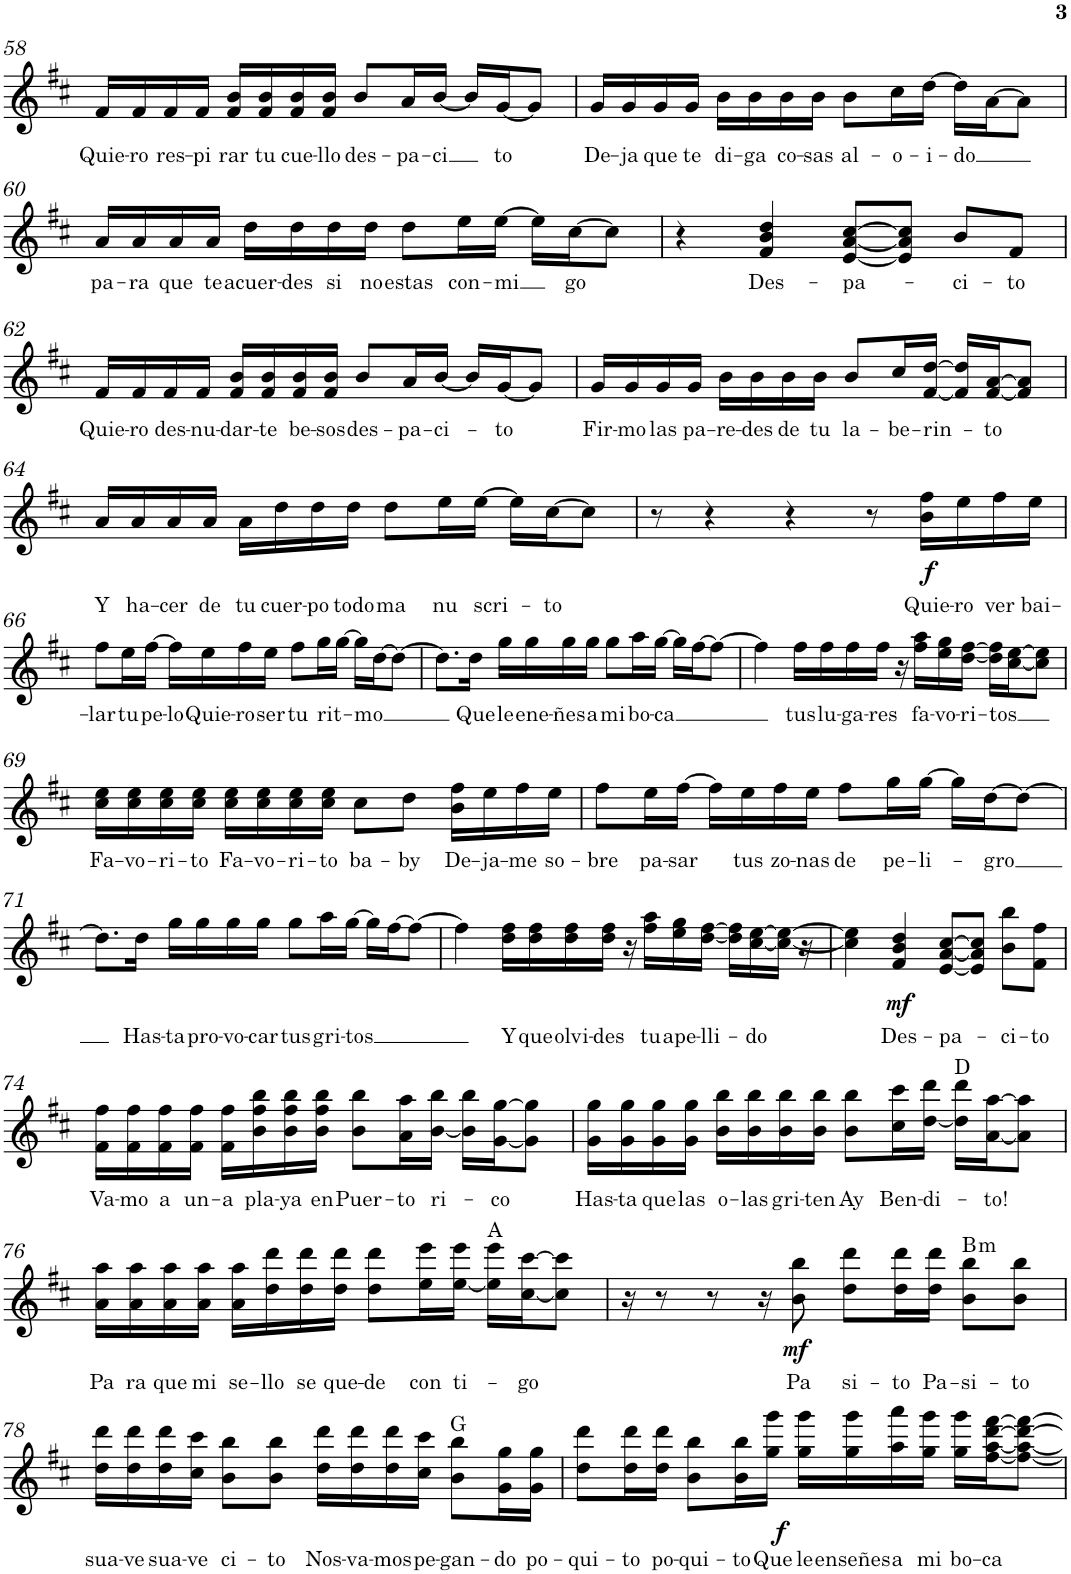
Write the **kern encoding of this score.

**kern	**text	**dynam	**harte
*part1	*part1	*part1	*part1
*staff1	*staff1	*staff1	*
*I"Piano	*	*	*
*I'Pno.	*	*	*
!!LO:PB:g=z
*clefG2	*	*	*
*k[f#c#]	*	*	*
*M4/4	*	*	*
=58	=58	=58	=58
!	!LO:LY:b	!	!
16f#/LL	Quie-	.	.
!	!LO:LY:b	!	!
16f#/	-ro	.	.
!	!LO:LY:b	!	!
16f#/	res-	.	.
!	!LO:LY:b	!	!
16f#/JJ	-pi	.	.
!	!LO:LY:b	!	!
16f#/ 16b/LL	rar	.	.
!	!LO:LY:b	!	!
16f#/ 16b/	tu	.	.
!	!LO:LY:b	!	!
16f#/ 16b/	cue-	.	.
!	!LO:LY:b	!	!
16f#/ 16b/JJ	-llo	.	.
!	!LO:LY:b	!	!
8b/L	des-	.	.
!	!LO:LY:b	!	!
16a/L	-pa-	.	.
!	!LO:LY:b	!	!
[16b/JJ	-ci	.	.
16b/LL]	.	.	.
!	!LO:LY:b	!	!
[16g/J	to	.	.
8g/J]	.	.	.
=59	=59	=59	=59
!	!LO:LY:b	!	!
16g/LL	De-	.	.
!	!LO:LY:b	!	!
16g/	-ja	.	.
!	!LO:LY:b	!	!
16g/	que	.	.
!	!LO:LY:b	!	!
16g/JJ	te	.	.
!	!LO:LY:b	!	!
16b\LL	di-	.	.
!	!LO:LY:b	!	!
16b\	-ga	.	.
!	!LO:LY:b	!	!
16b\	co-	.	.
!	!LO:LY:b	!	!
16b\JJ	-sas	.	.
!	!LO:LY:b	!	!
8b\L	al-	.	.
!	!LO:LY:b	!	!
16cc#\L	o-	.	.
!	!LO:LY:b	!	!
[16dd\JJ	-i-	.	.
!	!LO:LY:b	!	!
16dd\LL]	-do	.	.
[16a\J	.	.	.
8a\J]	.	.	.
!!LO:LB:g=z
=60	=60	=60	=60
!	!LO:LY:b	!	!
16a/LL	pa-	.	.
!	!LO:LY:b	!	!
16a/	-ra	.	.
!	!LO:LY:b	!	!
16a/	que	.	.
!	!LO:LY:b	!	!
16a/JJ	te	.	.
!	!LO:LY:b	!	!
16dd\LL	acuer-	.	.
!	!LO:LY:b	!	!
16dd\	-des	.	.
!	!LO:LY:b	!	!
16dd\	si	.	.
!	!LO:LY:b	!	!
16dd\JJ	no	.	.
!	!LO:LY:b	!	!
8dd\L	estas	.	.
!	!LO:LY:b	!	!
16ee\L	con-	.	.
!	!LO:LY:b	!	!
[16ee\JJ	-mi	.	.
16ee\LL]	.	.	.
!	!LO:LY:b	!	!
[16cc#\J	go	.	.
8cc#\J]	.	.	.
=61	=61	=61	=61
4r	.	.	.
!	!LO:LY:b	!	!
4f#/ 4b/ 4dd/	Des-	.	.
!	!LO:LY:b	!	!
[8e/ [8a/ [8cc#/L	-pa-	.	.
8e/] 8a/] 8cc#/]J	.	.	.
!	!LO:LY:b	!	!
8b/L	-ci-	.	.
!	!LO:LY:b	!	!
8f#/J	-to	.	.
!!LO:LB:g=z
=62	=62	=62	=62
!	!LO:LY:b	!	!
16f#/LL	Quie-	.	.
!	!LO:LY:b	!	!
16f#/	-ro	.	.
!	!LO:LY:b	!	!
16f#/	des-	.	.
!	!LO:LY:b	!	!
16f#/JJ	-nu-	.	.
!	!LO:LY:b	!	!
16f#/ 16b/LL	-dar-	.	.
!	!LO:LY:b	!	!
16f#/ 16b/	-te	.	.
!	!LO:LY:b	!	!
16f#/ 16b/	be-	.	.
!	!LO:LY:b	!	!
16f#/ 16b/JJ	-sos	.	.
!	!LO:LY:b	!	!
8b/L	des-	.	.
!	!LO:LY:b	!	!
16a/L	-pa-	.	.
!	!LO:LY:b	!	!
[16b/JJ	-ci-	.	.
16b/LL]	.	.	.
!	!LO:LY:b	!	!
[16g/J	-to	.	.
8g/J]	.	.	.
=63	=63	=63	=63
!	!LO:LY:b	!	!
16g/LL	Fir-	.	.
!	!LO:LY:b	!	!
16g/	-mo	.	.
!	!LO:LY:b	!	!
16g/	las	.	.
!	!LO:LY:b	!	!
16g/JJ	pa-	.	.
!	!LO:LY:b	!	!
16b\LL	-re-	.	.
!	!LO:LY:b	!	!
16b\	-des	.	.
!	!LO:LY:b	!	!
16b\	de	.	.
!	!LO:LY:b	!	!
16b\JJ	tu	.	.
!	!LO:LY:b	!	!
8b/L	la-	.	.
!	!LO:LY:b	!	!
16cc#/L	-be-	.	.
!	!LO:LY:b	!	!
[16f#/ [16dd/JJ	-rin-	.	.
16f#/] 16dd/]LL	.	.	.
!	!LO:LY:b	!	!
[16f#/ [16a/J	-to	.	.
8f#/] 8a/]J	.	.	.
!!LO:LB:g=z
=64	=64	=64	=64
!	!LO:LY:b	!	!
16a/LL	Y	.	.
!	!LO:LY:b	!	!
16a/	ha-	.	.
!	!LO:LY:b	!	!
16a/	-cer	.	.
!	!LO:LY:b	!	!
16a/JJ	de	.	.
!	!LO:LY:b	!	!
16a\LL	tu	.	.
!	!LO:LY:b	!	!
16dd\	cuer-	.	.
!	!LO:LY:b	!	!
16dd\	-po	.	.
!	!LO:LY:b	!	!
16dd\JJ	todo	.	.
!	!LO:LY:b	!	!
8dd\L	ma	.	.
!	!LO:LY:b	!	!
16ee\L	nu	.	.
!	!LO:LY:b	!	!
[16ee\JJ	scri-	.	.
16ee\LL]	.	.	.
!	!LO:LY:b	!	!
[16cc#\J	-to	.	.
8cc#\J]	.	.	.
=65	=65	=65	=65
8r	.	.	.
4r	.	.	.
4r	.	.	.
8r	.	.	.
!	!LO:LY:b	!LO:DY:b	!
16b\ 16ff#\LL	Quie-	f	.
!	!LO:LY:b	!	!
16ee\	-ro	.	.
!	!LO:LY:b	!	!
16ff#\	ver	.	.
!	!LO:LY:b	!	!
16ee\JJ	bai-	.	.
!!LO:LB:g=z
=66	=66	=66	=66
!	!LO:LY:b	!	!
8ff#\L	-lar	.	.
!	!LO:LY:b	!	!
16ee\L	tu	.	.
!	!LO:LY:b	!	!
[16ff#\JJ	pe-	.	.
!	!LO:LY:b	!	!
16ff#\LL]	-lo	.	.
!	!LO:LY:b	!	!
16ee\	Quie-	.	.
!	!LO:LY:b	!	!
16ff#\	-ro	.	.
!	!LO:LY:b	!	!
16ee\JJ	ser	.	.
!	!LO:LY:b	!	!
8ff#\L	tu	.	.
!	!LO:LY:b	!	!
16gg\L	rit-	.	.
[16gg\JJ	.	.	.
!	!LO:LY:b	!	!
16gg\LL]	-mo	.	.
[16dd\J	.	.	.
8dd\J_	.	.	.
=67	=67	=67	=67
8.dd\L]	.	.	.
!	!LO:LY:b	!	!
16dd\Jk	Que	.	.
!	!LO:LY:b	!	!
16gg\LL	le	.	.
!	!LO:LY:b	!	!
16gg\	ene-	.	.
!	!LO:LY:b	!	!
16gg\	-ñes	.	.
!	!LO:LY:b	!	!
16gg\JJ	a	.	.
!	!LO:LY:b	!	!
8gg\L	mi	.	.
!	!LO:LY:b	!	!
16aa\L	bo-	.	.
!	!LO:LY:b	!	!
[16gg\JJ	-ca	.	.
16gg\LL]	.	.	.
[16ff#\J	.	.	.
8ff#\J_	.	.	.
=68	=68	=68	=68
4ff#\]	.	.	.
!	!LO:LY:b	!	!
16ff#\LL	tus	.	.
!	!LO:LY:b	!	!
16ff#\	lu-	.	.
!	!LO:LY:b	!	!
16ff#\	-ga-	.	.
!	!LO:LY:b	!	!
16ff#\JJ	-res	.	.
16r	.	.	.
!	!LO:LY:b	!	!
16ff#\ 16aa\LL	fa-	.	.
!	!LO:LY:b	!	!
16ee\ 16gg\	-vo-	.	.
!	!LO:LY:b	!	!
[16dd\ [16ff#\JJ	-ri-	.	.
!	!LO:LY:b	!	!
16dd\] 16ff#\]LL	-tos	.	.
[16cc#\ [16ee\J	.	.	.
8cc#\] 8ee\]J	.	.	.
!!LO:LB:g=z
=69	=69	=69	=69
!	!LO:LY:b	!	!
16cc#\ 16ee\LL	Fa-	.	.
!	!LO:LY:b	!	!
16cc#\ 16ee\	-vo-	.	.
!	!LO:LY:b	!	!
16cc#\ 16ee\	-ri-	.	.
!	!LO:LY:b	!	!
16cc#\ 16ee\JJ	-to	.	.
!	!LO:LY:b	!	!
16cc#\ 16ee\LL	Fa-	.	.
!	!LO:LY:b	!	!
16cc#\ 16ee\	-vo-	.	.
!	!LO:LY:b	!	!
16cc#\ 16ee\	ri-	.	.
!	!LO:LY:b	!	!
16cc#\ 16ee\JJ	-to	.	.
!	!LO:LY:b	!	!
8cc#\L	ba-	.	.
!	!LO:LY:b	!	!
8dd\J	-by	.	.
!	!LO:LY:b	!	!
16b\ 16ff#\LL	De-	.	.
!	!LO:LY:b	!	!
16ee\	-ja-	.	.
!	!LO:LY:b	!	!
16ff#\	-me	.	.
!	!LO:LY:b	!	!
16ee\JJ	so-	.	.
=70	=70	=70	=70
!	!LO:LY:b	!	!
8ff#\L	-bre	.	.
!	!LO:LY:b	!	!
16ee\L	pa-	.	.
!	!LO:LY:b	!	!
[16ff#\JJ	-sar	.	.
16ff#\LL]	.	.	.
!	!LO:LY:b	!	!
16ee\	tus	.	.
!	!LO:LY:b	!	!
16ff#\	zo-	.	.
!	!LO:LY:b	!	!
16ee\JJ	-nas	.	.
!	!LO:LY:b	!	!
8ff#\L	de	.	.
!	!LO:LY:b	!	!
16gg\L	pe-	.	.
!	!LO:LY:b	!	!
[16gg\JJ	-li-	.	.
16gg\LL]	.	.	.
!	!LO:LY:b	!	!
[16dd\J	-gro	.	.
8dd\J_	.	.	.
!!LO:LB:g=z
=71	=71	=71	=71
8.dd\L]	.	.	.
!	!LO:LY:b	!	!
16dd\Jk	Has-	.	.
!	!LO:LY:b	!	!
16gg\LL	-ta	.	.
!	!LO:LY:b	!	!
16gg\	pro-	.	.
!	!LO:LY:b	!	!
16gg\	-vo-	.	.
!	!LO:LY:b	!	!
16gg\JJ	-car	.	.
!	!LO:LY:b	!	!
8gg\L	tus	.	.
!	!LO:LY:b	!	!
16aa\L	gri-	.	.
!	!LO:LY:b	!	!
[16gg\JJ	-tos	.	.
16gg\LL]	.	.	.
[16ff#\J	.	.	.
8ff#\J_	.	.	.
=72	=72	=72	=72
4ff#\]	.	.	.
!	!LO:LY:b	!	!
16dd\ 16ff#\LL	Y	.	.
!	!LO:LY:b	!	!
16dd\ 16ff#\	que	.	.
!	!LO:LY:b	!	!
16dd\ 16ff#\	olvi-	.	.
!	!LO:LY:b	!	!
16dd\ 16ff#\JJ	-des	.	.
16r	.	.	.
!	!LO:LY:b	!	!
16ff#\ 16aa\LL	tu	.	.
!	!LO:LY:b	!	!
16ee\ 16gg\	ape-	.	.
!	!LO:LY:b	!	!
[16dd\ [16ff#\JJ	-lli-	.	.
16dd\] 16ff#\]LL	.	.	.
!	!LO:LY:b	!	!
[16cc#\ [16ee\	-do	.	.
16cc#\_ 16ee\_JJ	.	.	.
16r	.	.	.
=73	=73	=73	=73
4cc#\] 4ee\]	.	.	.
!	!LO:LY:b	!LO:DY:b	!
4f#/ 4b/ 4dd/	Des-	mf	.
!	!LO:LY:b	!	!
[8e/ [8a/ [8cc#/L	-pa-	.	.
8e/] 8a/] 8cc#/]J	.	.	.
!	!LO:LY:b	!	!
8b\ 8bb\L	-ci-	.	.
!	!LO:LY:b	!	!
8f#\ 8ff#\J	-to	.	.
!!LO:LB:g=z
=74	=74	=74	=74
!	!LO:LY:b	!	!
16f#\ 16ff#\LL	Va-	.	.
!	!LO:LY:b	!	!
16f#\ 16ff#\	-mo	.	.
!	!LO:LY:b	!	!
16f#\ 16ff#\	a	.	.
!	!LO:LY:b	!	!
16f#\ 16ff#\JJ	un-	.	.
!	!LO:LY:b	!	!
16f#\ 16ff#\LL	-a	.	.
!	!LO:LY:b	!	!
16b\ 16ff#\ 16bb\	pla-	.	.
!	!LO:LY:b	!	!
16b\ 16ff#\ 16bb\	-ya	.	.
!	!LO:LY:b	!	!
16b\ 16ff#\ 16bb\JJ	en	.	.
!	!LO:LY:b	!	!
8b\ 8bb\L	Puer-	.	.
!	!LO:LY:b	!	!
16a\ 16aa\L	-to	.	.
!	!LO:LY:b	!	!
[16b\ 16bb\JJ	ri-	.	.
16b\] 16bb\LL	.	.	.
!	!LO:LY:b	!	!
[16g\ [16gg\J	-co	.	.
8g\] 8gg\]J	.	.	.
=75	=75	=75	=75
!	!LO:LY:b	!	!
16g\ 16gg\LL	Has-	.	.
!	!LO:LY:b	!	!
16g\ 16gg\	-ta	.	.
!	!LO:LY:b	!	!
16g\ 16gg\	que	.	.
!	!LO:LY:b	!	!
16g\ 16gg\JJ	las	.	.
!	!LO:LY:b	!	!
16b\ 16bb\LL	o-	.	.
!	!LO:LY:b	!	!
16b\ 16bb\	-las	.	.
!	!LO:LY:b	!	!
16b\ 16bb\	gri-	.	.
!	!LO:LY:b	!	!
16b\ 16bb\JJ	-ten	.	.
!	!LO:LY:b	!	!
8b\ 8bb\L	Ay	.	.
!	!LO:LY:b	!	!
16cc#\ 16ccc#\L	Ben-	.	.
!	!LO:LY:b	!	!
[16dd\ 16ddd\JJ	-di-	.	.
16dd\] 16ddd\LL	.	.	D:maj
!	!LO:LY:b	!	!
[16a\ [16aa\J	-to!	.	.
8a\] 8aa\]J	.	.	.
!!LO:LB:g=z
=76	=76	=76	=76
!	!LO:LY:b	!	!
16a\ 16aa\LL	Pa	.	.
!	!LO:LY:b	!	!
16a\ 16aa\	ra	.	.
!	!LO:LY:b	!	!
16a\ 16aa\	que	.	.
!	!LO:LY:b	!	!
16a\ 16aa\JJ	mi	.	.
!	!LO:LY:b	!	!
16a\ 16aa\LL	se-	.	.
!	!LO:LY:b	!	!
16dd\ 16ddd\	-llo	.	.
!	!LO:LY:b	!	!
16dd\ 16ddd\	se	.	.
!	!LO:LY:b	!	!
16dd\ 16ddd\JJ	que-	.	.
!	!LO:LY:b	!	!
8dd\ 8ddd\L	-de	.	.
!	!LO:LY:b	!	!
16ee\ 16eee\L	con	.	.
!	!LO:LY:b	!	!
[16ee\ 16eee\JJ	ti-	.	.
16ee\] 16eee\LL	.	.	A:maj
!	!LO:LY:b	!	!
[16cc#\ [16ccc#\J	-go	.	.
8cc#\] 8ccc#\]J	.	.	.
=77	=77	=77	=77
16r	.	.	.
8r	.	.	.
8r	.	.	.
16r	.	.	.
!	!LO:LY:b	!LO:DY:b	!
8b\ 8bb\	Pa	mf	.
!	!LO:LY:b	!	!
8dd\ 8ddd\L	si-	.	.
!	!LO:LY:b	!	!
16dd\ 16ddd\L	-to	.	.
!	!LO:LY:b	!	!
16dd\ 16ddd\JJ	Pa-	.	.
!	!LO:LY:b	!	!LO:H:kt=m
8b\ 8bb\L	-si-	.	B:min
!	!LO:LY:b	!	!
8b\ 8bb\J	-to	.	.
!!LO:LB:g=z
=78	=78	=78	=78
!	!LO:LY:b	!	!
16dd\ 16ddd\LL	sua-	.	.
!	!LO:LY:b	!	!
16dd\ 16ddd\	-ve	.	.
!	!LO:LY:b	!	!
16dd\ 16ddd\	sua-	.	.
!	!LO:LY:b	!	!
16cc#\ 16ccc#\JJ	-ve	.	.
!	!LO:LY:b	!	!
8b\ 8bb\L	ci-	.	.
!	!LO:LY:b	!	!
8b\ 8bb\J	-to	.	.
!	!LO:LY:b	!	!
16dd\ 16ddd\LL	Nos-	.	.
!	!LO:LY:b	!	!
16dd\ 16ddd\	-va-	.	.
!	!LO:LY:b	!	!
16dd\ 16ddd\	-mos	.	.
!	!LO:LY:b	!	!
16cc#\ 16ccc#\JJ	pe-	.	.
!	!LO:LY:b	!	!
8b\ 8bb\L	-gan-	.	G:maj
!	!LO:LY:b	!	!
16g\ 16gg\L	-do	.	.
!	!LO:LY:b	!	!
16g\ 16gg\JJ	po-	.	.
=79	=79	=79	=79
!	!LO:LY:b	!	!
8dd\ 8ddd\L	-qui-	.	.
!	!LO:LY:b	!	!
16dd\ 16ddd\L	-to	.	.
!	!LO:LY:b	!	!
16dd\ 16ddd\JJ	po-	.	.
!	!LO:LY:b	!	!
8b\ 8bb\L	-qui-	.	.
!	!LO:LY:b	!	!
16b\ 16bb\L	-to	.	.
!	!LO:LY:b	!	!
16gg\ 16ggg\JJ	Que	.	.
!	!LO:LY:b	!LO:DY:b	!
16gg\ 16ggg\LL	le	f	.
!	!LO:LY:b	!	!
16gg\ 16ggg\	enseñes	.	.
!	!LO:LY:b	!	!
16aa\ 16aaa\	a	.	.
!	!LO:LY:b	!	!
16gg\ 16ggg\JJ	mi	.	.
!	!LO:LY:b	!	!
16gg\ 16ggg\LL	bo-	.	.
!	!LO:LY:b	!	!
[16ff#\ [16aa\ [16ddd\ [16fff#\J	-ca	.	.
8ff#\_ 8aa\_ 8ddd\_ 8fff#\_J	.	.	.
=	=	=	=
*-	*-	*-	*-
